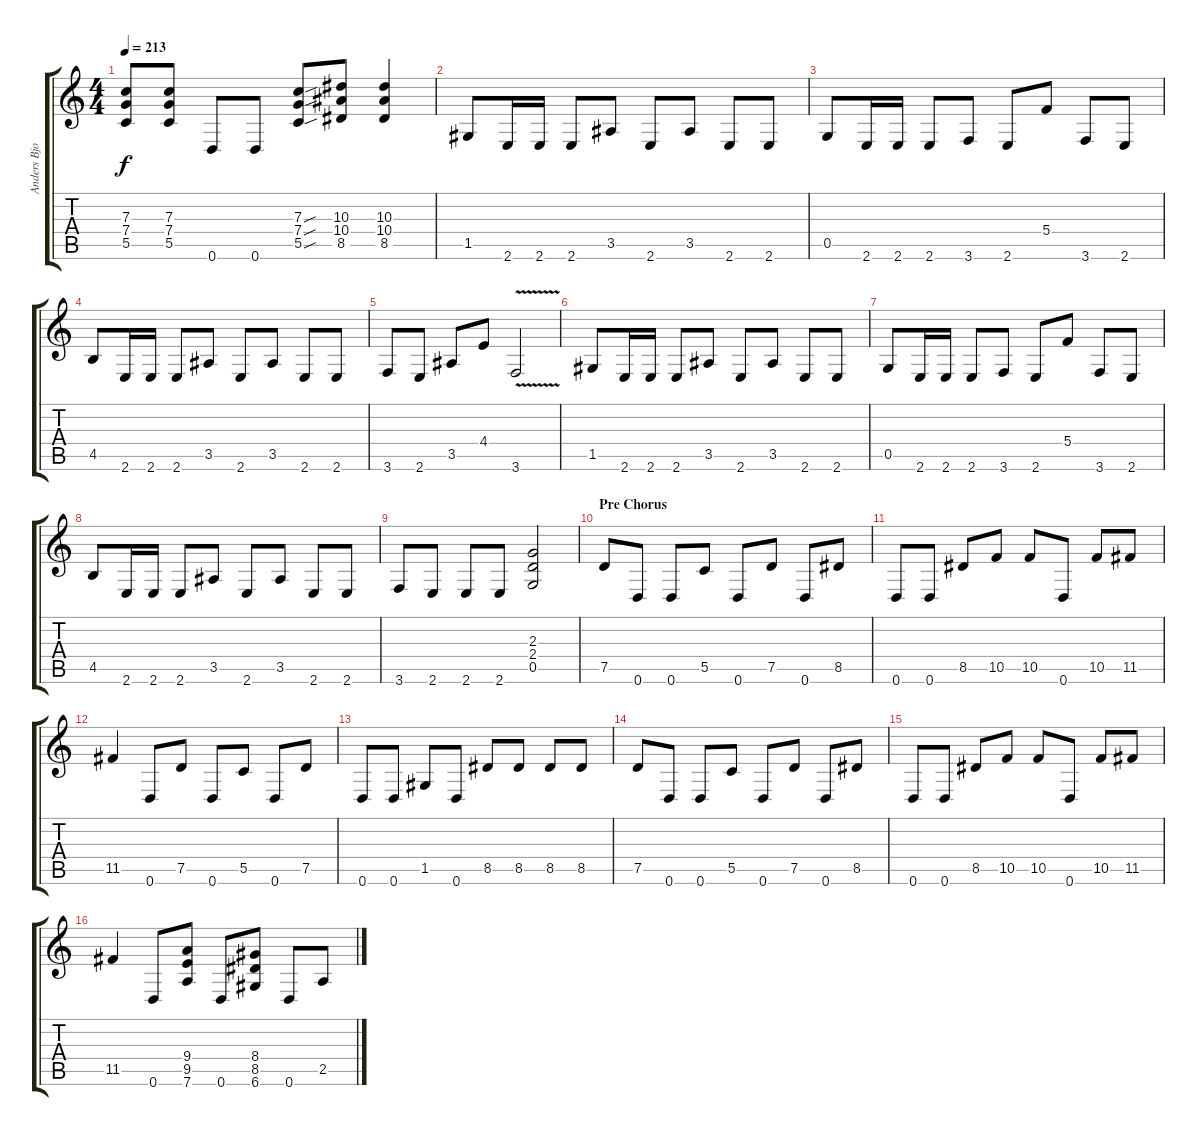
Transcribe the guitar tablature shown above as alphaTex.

\track ("Anders Bjorler" "Anders Bjo") {instrument distortionguitar}
\staff {score tabs}
\tuning (D4 A3 F3 C3 G2 D2) {hide}
\ts (4 4)
\tempo 213
\clef g2
\ks c
(7.3 7.4 5.5).8{dy f} (7.3 7.4 5.5).8 0.6.8 0.6.8 (7.3{sou} 7.4{sou} 5.5{sou}).8 (10.3 10.4 8.5).8 (10.3 10.4 8.5).4 |
1.5.8 2.6.16 2.6.16 2.6.8 3.5.8 2.6.8 3.5.8 2.6.8 2.6.8 |
0.5.8 2.6.16 2.6.16 2.6.8 3.6.8 2.6.8 5.4.8 3.6.8 2.6.8 |
4.5.8 2.6.16 2.6.16 2.6.8 3.5.8 2.6.8 3.5.8 2.6.8 2.6.8 |
3.6.8 2.6.8 3.5.8 4.4.8 3.6{v}.2 |
1.5.8 2.6.16 2.6.16 2.6.8 3.5.8 2.6.8 3.5.8 2.6.8 2.6.8 |
0.5.8 2.6.16 2.6.16 2.6.8 3.6.8 2.6.8 5.4.8 3.6.8 2.6.8 |
4.5.8 2.6.16 2.6.16 2.6.8 3.5.8 2.6.8 3.5.8 2.6.8 2.6.8 |
3.6.8 2.6.8 2.6.8 2.6.8 (2.3 2.4 0.5).2 |
\section ("" "Pre Chorus")
7.5.8 0.6.8 0.6.8 5.5.8 0.6.8 7.5.8 0.6.8 8.5.8 |
0.6.8 0.6.8 8.5.8 10.5.8 10.5.8 0.6.8 10.5.8 11.5.8 |
11.5.4 0.6.8 7.5.8 0.6.8 5.5.8 0.6.8 7.5.8 |
0.6.8 0.6.8 1.5.8 0.6.8 8.5.8 8.5.8 8.5.8 8.5.8 |
7.5.8 0.6.8 0.6.8 5.5.8 0.6.8 7.5.8 0.6.8 8.5.8 |
0.6.8 0.6.8 8.5.8 10.5.8 10.5.8 0.6.8 10.5.8 11.5.8 |
11.5.4 0.6.8 (9.4 9.5 7.6).8 0.6.8 (8.4 8.5 6.6).8 0.6.8 2.5.8
